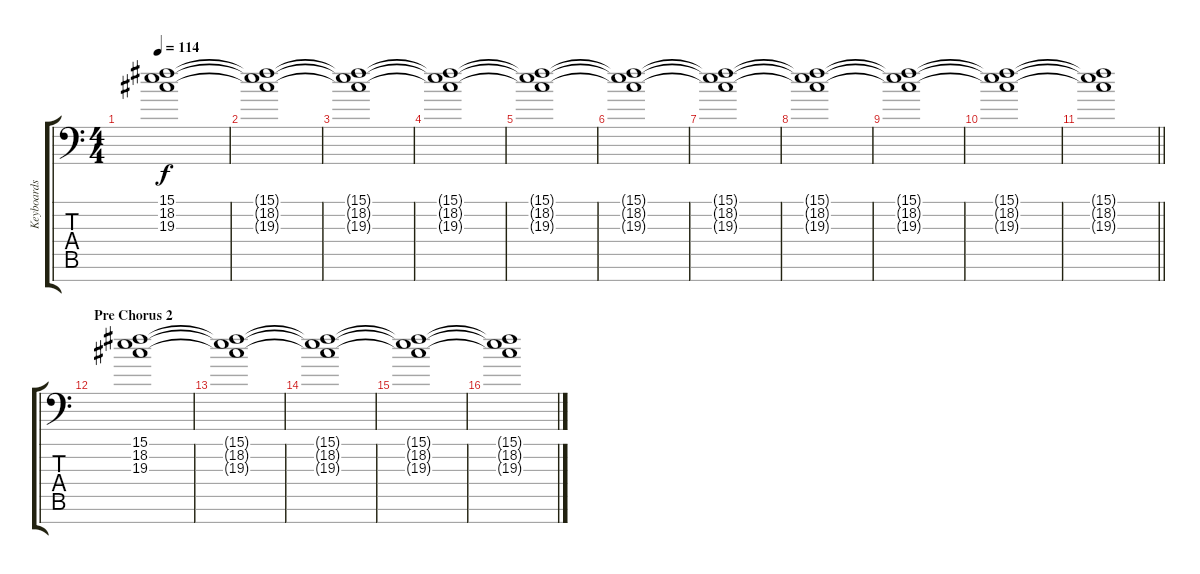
\track ("Keyboards" "Keyboards") {instrument pad2warm}
\staff {score tabs}
\tuning (Eb4 Bb3 Gb3 Db3 Ab2 Eb2 Bb1) {hide}
\ts (4 4)
\tempo 114
\clef f4
\ks c
(15.1{t} 18.2{t} 19.3{t}).1{dy f} |
(15.1{t} 18.2{t} 19.3{t}).1 |
(15.1{t} 18.2{t} 19.3{t}).1 |
(15.1{t} 18.2{t} 19.3{t}).1 |
(15.1{t} 18.2{t} 19.3{t}).1 |
(15.1{t} 18.2{t} 19.3{t}).1 |
(15.1{t} 18.2{t} 19.3{t}).1 |
(15.1{t} 18.2{t} 19.3{t}).1 |
(15.1{t} 18.2{t} 19.3{t}).1 |
(15.1{t} 18.2{t} 19.3{t}).1 |
\barLineRight lightlight
(15.1{t} 18.2{t} 19.3{t}).1 |
\section ("" "Pre Chorus 2")
(15.1 18.2 19.3).1 |
(15.1{t} 18.2{t} 19.3{t}).1 |
(15.1{t} 18.2{t} 19.3{t}).1 |
(15.1{t} 18.2{t} 19.3{t}).1 |
(15.1{t} 18.2{t} 19.3{t}).1
